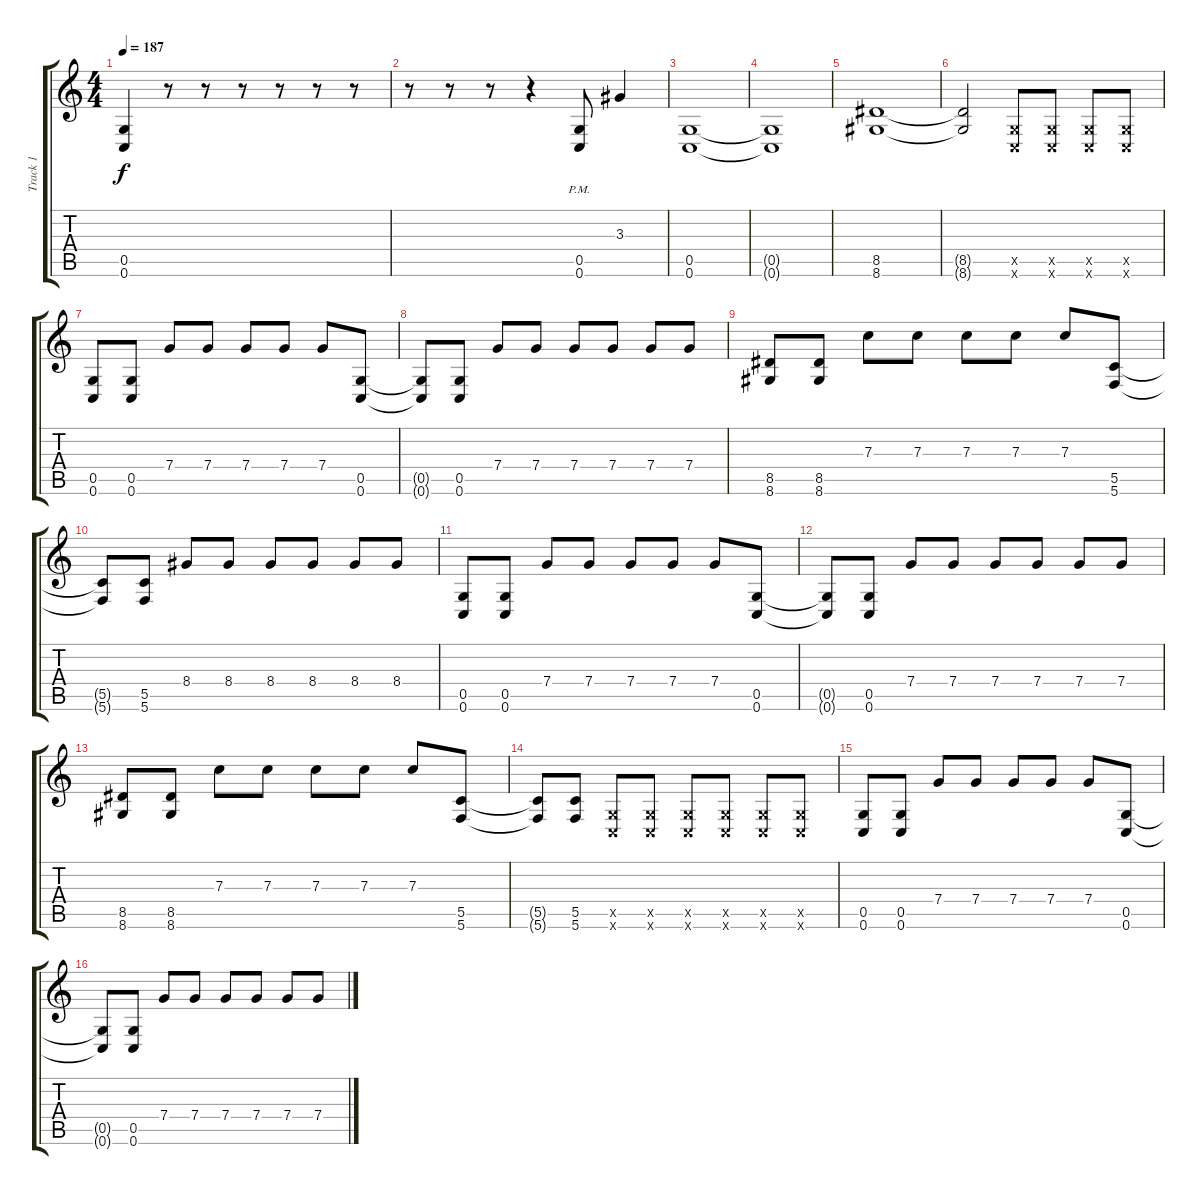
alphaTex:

\track ("Track 1" "Track 1") {instrument distortionguitar}
\staff {score tabs}
\tuning (D4 A3 F3 C3 G2 C2) {hide}
\ts (4 4)
\tempo 187
\clef g2
\ks c
(0.5 0.6).4{dy f} r.8 r.8 r.8 r.8 r.8 r.8 |
r.8 r.8 r.8 r.4 (0.5{pm} 0.6{pm}).8 3.3.4 |
(0.5 0.6).1 |
(0.5{t} 0.6{t}).1 |
(8.5 8.6).1 |
(8.5{t} 8.6{t}).2 (0.5{x} 0.6{x}).8 (0.5{x} 0.6{x}).8 (0.5{x} 0.6{x}).8 (0.5{x} 0.6{x}).8 |
(0.5 0.6).8 (0.5 0.6).8 7.4.8 7.4.8 7.4.8 7.4.8 7.4.8 (0.5 0.6).8 |
(0.5{t} 0.6{t}).8 (0.5 0.6).8 7.4.8 7.4.8 7.4.8 7.4.8 7.4.8 7.4.8 |
(8.5 8.6).8 (8.5 8.6).8 7.3.8 7.3.8 7.3.8 7.3.8 7.3.8 (5.5 5.6).8 |
(5.5{t} 5.6{t}).8 (5.5 5.6).8 8.4.8 8.4.8 8.4.8 8.4.8 8.4.8 8.4.8 |
(0.5 0.6).8 (0.5 0.6).8 7.4.8 7.4.8 7.4.8 7.4.8 7.4.8 (0.5 0.6).8 |
(0.5{t} 0.6{t}).8 (0.5 0.6).8 7.4.8 7.4.8 7.4.8 7.4.8 7.4.8 7.4.8 |
(8.5 8.6).8 (8.5 8.6).8 7.3.8 7.3.8 7.3.8 7.3.8 7.3.8 (5.5 5.6).8 |
(5.5{t} 5.6{t}).8 (5.5 5.6).8 (0.5{x} 0.6{x}).8 (0.5{x} 0.6{x}).8 (0.5{x} 0.6{x}).8 (0.5{x} 0.6{x}).8 (0.5{x} 0.6{x}).8 (0.5{x} 0.6{x}).8 |
(0.5 0.6).8 (0.5 0.6).8 7.4.8 7.4.8 7.4.8 7.4.8 7.4.8 (0.5 0.6).8 |
(0.5{t} 0.6{t}).8 (0.5 0.6).8 7.4.8 7.4.8 7.4.8 7.4.8 7.4.8 7.4.8
